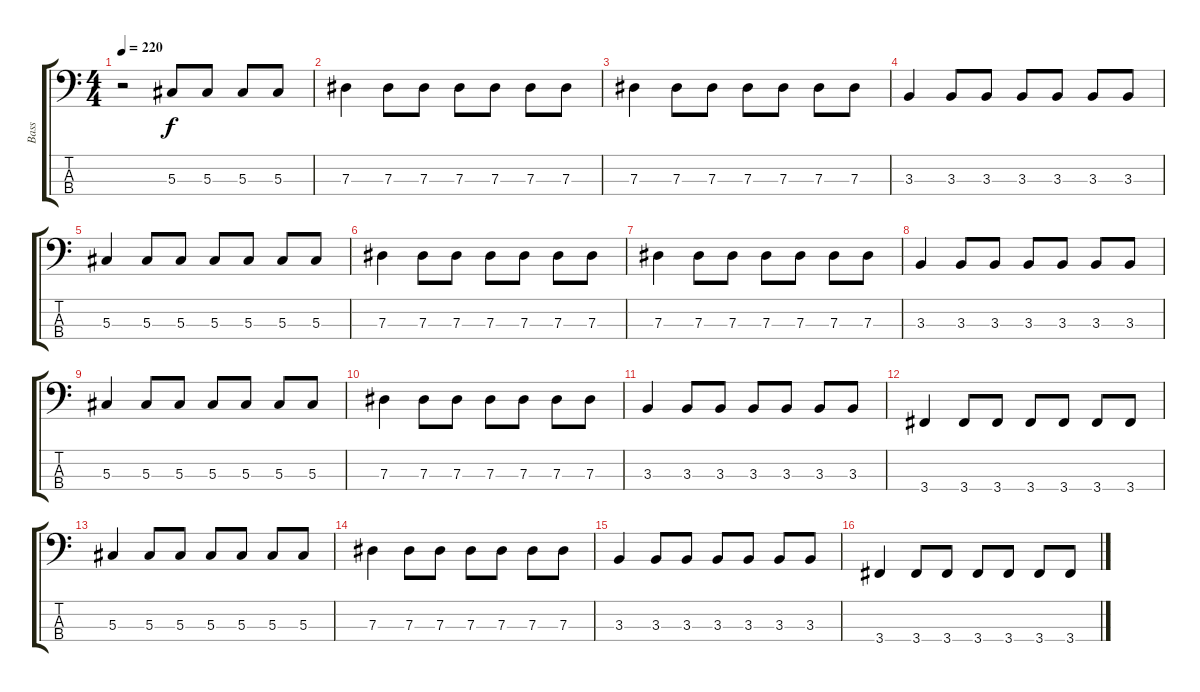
\track ("Bass" "Bass") {instrument electricbasspick}
\staff {score tabs}
\tuning (Gb2 Db2 Ab1 Eb1) {hide}
\ts (4 4)
\tempo 220
\clef f4
\ks c
r.2{dy f} 5.3.8 5.3.8 5.3.8 5.3.8 |
7.3.4 7.3.8 7.3.8 7.3.8 7.3.8 7.3.8 7.3.8 |
7.3.4 7.3.8 7.3.8 7.3.8 7.3.8 7.3.8 7.3.8 |
3.3.4 3.3.8 3.3.8 3.3.8 3.3.8 3.3.8 3.3.8 |
5.3.4 5.3.8 5.3.8 5.3.8 5.3.8 5.3.8 5.3.8 |
7.3.4 7.3.8 7.3.8 7.3.8 7.3.8 7.3.8 7.3.8 |
7.3.4 7.3.8 7.3.8 7.3.8 7.3.8 7.3.8 7.3.8 |
3.3.4 3.3.8 3.3.8 3.3.8 3.3.8 3.3.8 3.3.8 |
5.3.4 5.3.8 5.3.8 5.3.8 5.3.8 5.3.8 5.3.8 |
7.3.4 7.3.8 7.3.8 7.3.8 7.3.8 7.3.8 7.3.8 |
3.3.4 3.3.8 3.3.8 3.3.8 3.3.8 3.3.8 3.3.8 |
3.4.4 3.4.8 3.4.8 3.4.8 3.4.8 3.4.8 3.4.8 |
5.3.4 5.3.8 5.3.8 5.3.8 5.3.8 5.3.8 5.3.8 |
7.3.4 7.3.8 7.3.8 7.3.8 7.3.8 7.3.8 7.3.8 |
3.3.4 3.3.8 3.3.8 3.3.8 3.3.8 3.3.8 3.3.8 |
3.4.4 3.4.8 3.4.8 3.4.8 3.4.8 3.4.8 3.4.8
